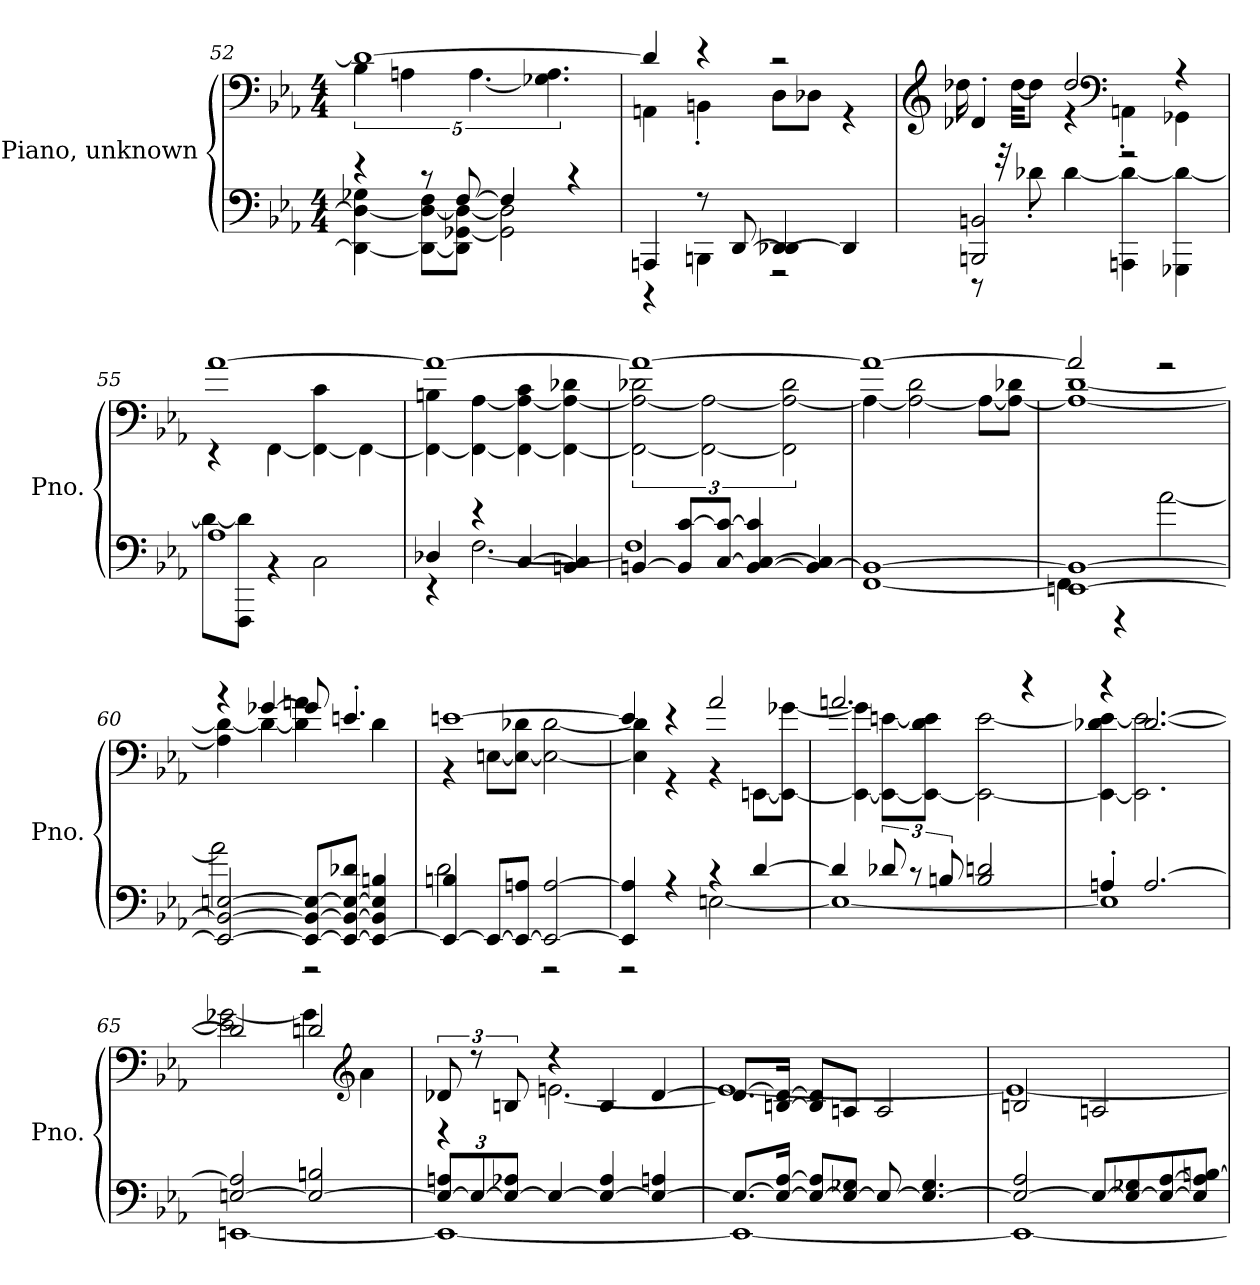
**kern	**kern
*part1	*part1
*staff2	*staff1
*I"Piano, unknown	*
*I'Pno.	*
!!LO:LB:g=z
*clefF4	*clefF4
*k[b-e-a-]	*k[b-e-a-]
*M4/4	*M4/4
=52	=52
*^	*^
4r	4DD-\_ 4D-\_ 4G-X\	1d-_	5B-\
.	.	.	5An\
8r	8DD-\_ 8D-\_ 8F\L	.	.
[8F/	8DD-\] [8GG-X\ 8D-\_J	.	.
.	.	.	[5.A\
4F/]	2GG-\] 2D-\]	.	.
.	.	.	5.G-X\ 5.A\]
4r	.	.	.
=53	=53	=53	=53
4AAAn/	4r	4d-/]	4AAn\
8r	4BBBn\	4r	4BBn'\
[8DD/	.	.	.
[4DD-X/ 4DD/]	2r	2r	8D\L
.	.	.	8D-X\J
4DD-/]	.	.	4r
=54	=54	=54	=54
*	*	*clefG2	*
2BBBn/ 2BBn/	8r	4d-X'/	16dd-X\
.	.	.	32r
.	.	.	[32dd-\KKL
.	8d-X'\	.	8dd-\J]
.	[4d-\	2dd-/	4r
*	*	*clefF4	*
2r	4AAAn\ 4d-\_	.	4AAn'\
.	4GGG-X\ 4d-\_	4r	4GG-X\
!!LO:PB:g=z	!!
=55	=55	=55	=55
1A-	8d-\L_	[1a-	4r
.	8FFF\ 8d-\]J	.	.
.	4r	.	[4FF\
.	2C\	.	4FF\_ 4c\
.	.	.	4FF\_
=56	=56	=56	=56
4D-X/	4r	1a-_	4FF\_ 4Bn\
4r	[2.F\	.	4FF\_ [4A-\
[4C/	.	.	4FF\_ 4A-\_ 4c\
4BBn/ 4C/]	.	.	4FF\_ 4A-\_ 4d-X\
=57	=57	=57	=57
[4BBn/	1F]	1a-_	3FF\_ 3A-\_ 3d-X\
8BB/] [8c/L	.	.	.
.	.	.	3FF\_ 3A-\_
[8C/ 8c/_J	.	.	.
[4BB/ 4C/_ 4c/]	.	.	.
.	.	.	3FF\] 3A-\_ 3d-\
4BB/_ 4C/]	.	.	.
=58	=58	=58	=58
1BB_	[1FF	1a-_	4A-\_
.	.	.	2A-\_ 2d\
.	.	.	8A-\L_
.	.	.	8A-\_ 8d-X\J
=59	=59	=59	=59
[1EEn 1BB_	4FF\]	2a-/]	1A-_ [1d
.	4r	.	.
.	[2a-\	2r	.
!!LO:LB:g=z	!!
=60	=60	=60	=60
2EE/_ 2BB/_ [2En/	2a-\]	4r	4A-\] 4d\_
.	.	[4g-X/	4d\_
8EE/_ 8BB/_ 8E/_L	2r	8g-/]	4d\] 4an\
8EE/_ 8BB/_ 8E/_ 8d-X/J	.	4.en'/	.
4EE/_ 4BB/] 4E/] 4Bn/	.	.	4d\
=61	=61	=61	=61
4EE/_ 4Bn/	2d\	[1en	4r
8EE/L_	.	.	[8En\L
8EE/_ 8An/J	.	.	8E\_ 8d-X\J
2EE/_ [2A/	2r	.	2E\_ [2d-\
=62	=62	=62	=62
4EE/] 4A/]	2r	4e/]	4E\] 4d-\]
4r	.	4r	4r
4r	[2En\	2a-/	4r
[4d/	.	.	[8EEn\L
.	.	.	8EE\_ [8g-X\J
=63	=63	=63	=63
4d/]	1E_	2.an/	4EE\_ 4g-\]
12d-X/	.	.	8EE\_ [8en\L
12r	.	.	.
.	.	.	8EE\_ 8d\ 8e\]J
12Bn/	.	.	.
2B/ 2dn/	.	.	2EE\_ [2e\
.	.	4r	.
!!LO:LB:g=z	!!
=64	=64	=64	=64
4An'/	1E]	4r	4EE\_ 4d-X\ 4e\_
[2.A/	.	[2.d-/	2.EE\] 2.e\_
=65	=65	=65	=65
[2En/ 2A/]	[1EEn	2d-/]	2e\] [2g-X\
2E/_ 2Bn/	.	2dn/	4g-\]
*	*	*clefG2	*
.	.	.	4a-\
=66	=66	=66	=66
*Xbrackettup	*	*	*
12E/_ 12An/L	1EE_	12d-X/	4r
12E/_	.	12r	.
12E/_ 12A-X/J	.	12Bn/	.
4E/_	.	4r	[2.en\
4E/_ 4A-/	.	4B/	.
4E/_ 4An/	.	[4d-/	.
=67	=67	=67	=67
8.E/L_	1EE_	8.d-/L_	1e_
16E/_ [16A-/Jk	.	[16Bn/ 16d-/_Jk	.
8E/_ 8A-/]L	.	8B/] 8d-/]L	.
8E/_ 8G-X/J	.	8An/J	.
8E/_	.	2A/	.
4.E/_ 4.G-/	.	.	.
!!LO:LB:g=z	!!
=68	=68	=68	=68
2E/_ 2A-/	1EE_	2Bn/	1e_
8E/L_	.	2An/	.
8E/_ 8G-X/	.	.	.
8E/_ [8A-/	.	.	.
8E/] 8A-/] [8Bn/J	.	.	.
*v	*v	*	*
*	*v	*v
=	=
*-	*-
